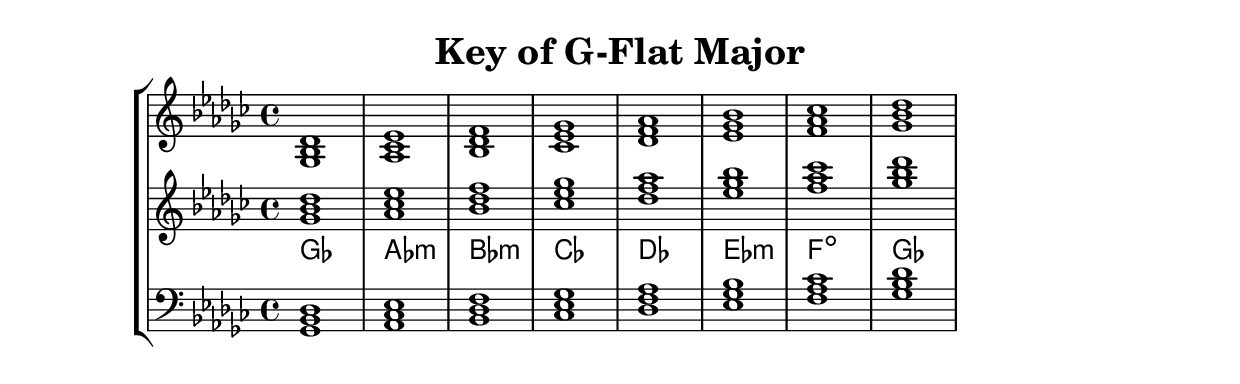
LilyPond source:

% Description: Chord tool for the key of G-Flat Major
% Author: Talos Thoren
% Date: January 23, 2013

\version "2.16.1"

\header
{
  title = "Key of G-Flat Major"
}

% Defining variables
% The Key of G-Flat Major has six flats:
% B-Flat, E-Flat, A-Flat, D-Flat, G-Flat, C-Flat
g_flat_maj_triads = { \key ges \major <ges bes des>1 <aes ces ees> <bes des f> <ces ees ges> <des f aes> <ees ges bes> <f aes ces> <ges bes des> }
g_flat_maj_triadNames = \new ChordNames { \g_flat_maj_triads }

% Some Chord Tools can use alternate starting
% octaves to facilitate ease of study
alt_treb_chordTool = \new Staff \relative c''
{
  <<
    \g_flat_maj_triads
    \g_flat_maj_triadNames
  >>
}

% Main variable
chordTool = \new StaffGroup
{
  <<
    \new Staff
    {
      \relative c'
      << 
	\g_flat_maj_triads 
	%\g_flat_maj_triadNames 
      >>
    }

    \alt_treb_chordTool

    \new Staff \relative c
    {
      \clef bass
      <<
	\g_flat_maj_triads
      >>
    }
  >>
}

\score
{
  \chordTool
}

